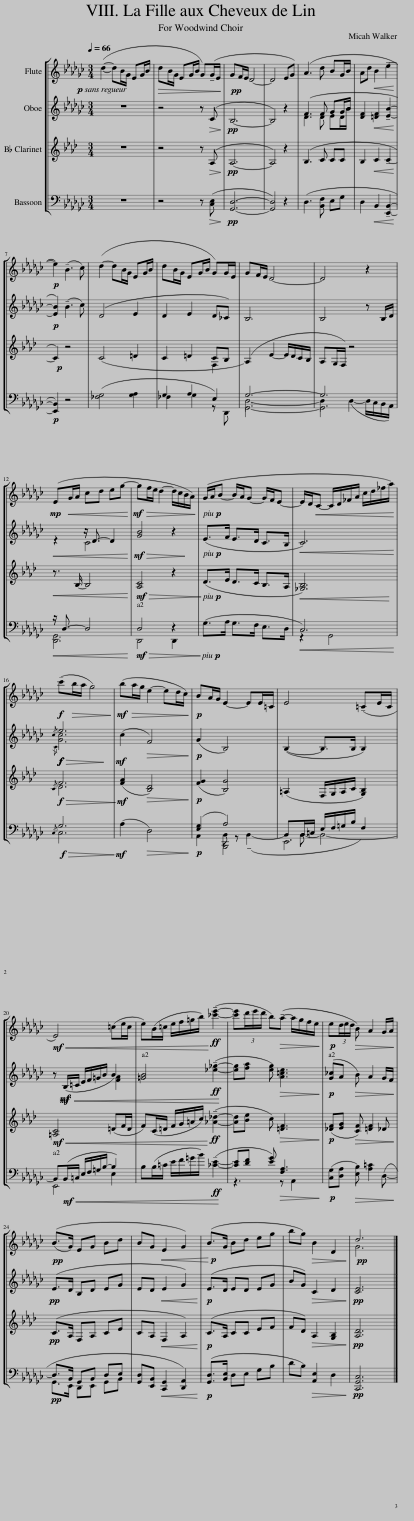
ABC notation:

X:1
%%score [ ( 1 2 ) ( 3 4 ) ( 5 6 ) ( 7 8 9 ) ]
L:1/8
Q:1/4=66
M:3/4
I:linebreak $
K:Gb
V:1 treble
V:2 treble
V:3 treble
V:4 treble
V:5 treble transpose=-2
V:6 treble transpose="-2 "
V:7 bass
V:8 bass
V:9 bass
V:1
!p! ((d2- d)B/G/ EG/B/ |!>(! dB/G/ EG/B/ G)(!tenuto!G/E/!>)! |!pp! GF/E/ D4- | D4 EG) | (A3 d BG/B/ | %5
 Ad!<(! B2 !tenuto!e2-!<)! |$!p! e2) (!tenuto!B3 c) | (d2- dB/G/ EG/B/ | dB/G/ EG/B/ G)G/E/ | GF/E/ D4- | %10
 D4 z2 |$!mp! (E!<(!G/A/ cd eg-!<)! |!mf! g!>(!f/e/ d2- d/c/B/A/)!>)! |!p! (G/A/B- B/A/G- G/F/E- | E/D/!<(!C- C/D/_F/A/ c/d/_f/a/)!<)! |$ %15
!f! (!tenuto!c'!>(!b/a/ g4)!>)! |!mf! (b!>(!a/g/ e2- ed/c/)!>)! |!p! BA/G/ E2- EE/=C/ | E4 (!tenuto!=CE/C/ |$!mf!!<(! E4) (=ce/c/!<)! | %20
 e)(B/=c/ e/f/=g/b/)!ff! (!tenuto![_c'e']2- | [c'e'](3d'/e'/d'/ b)!>(!(!tenuto!a- a/g/f/e/!>)! |!p! e(3d/e/d/!>(! B) A2 G/A/!>)! |$!pp! ((B>G) EG Bd | BG!<(! E2 G2)!<)! | %25
!p! (B>G Bd eg | bg)!>(! B2 D2!>)! |!pp! d6 |] %28
V:2
 x6 | x6 | x6 | x6 | x6 | %5
 x6 |$ x6 | x6 | x6 | x6 | %10
 x6 |$ x6 | x6 | x6 | x6 |$ %15
 x6 | x6 | x6 | x6 |$ x6 | %20
 x6 | x6 | x6 |$ x6 | x6 | %25
 x6 | x6 | G6 |] %28
V:3
 z6 | z4 z!>(! (C!>)! |!pp! B,6- | B,4) z2 | (F3 F GG/B/ | %5
 [DF]2!<(! [=DF]2 !tenuto![EB]2-!<)! |$!p! [EB]2) (!tenuto!B3 c) | (D4 E2 | D2 E2 D_C) | B,6 | %10
 B,4 z B,/D/ |$!<(! z2 z/ D3/2- D2!<)! |!mf!!>(! [GB]4 z2!>)! | (E>F E>D C>B, |!<(! C6)!<)! |$ %15
!f!!f!!>(!{/c} e6!>)! |!mf! (c2!>(! F4)!>)! |!p! (G2 B,4) | (B,2- B,>B, B,2) |$ z!mf!!mf! (B,/!<(!=C/ E/F/=G/B/ B2)!<)! | %20
 [=GB]4!ff! (!tenuto![_e_g]2- | [eg][fa] [eg])!>(! [A=ce]3!>)! |!p! ([G_c]A!>(! B) A2 G/F/!>)! |$!pp! (E>D B,D EG | ED!<(! E2 G2)!<)! | %25
!p! (E>D ED EG | BG)!>(! C2 D2!>)! |!pp! [CE]6 |] %28
V:4
 x6 | x6 | x6 | x6 | D3 D ED/B/ | %5
 x6 |$ x6 | x6 | x6 | x6 | %10
 x6 |$ x2 C4 | x6 | x6 | x6 |$ %15
{/C} [Gc]6 | x6 | x6 | x6 |$ x4 [FA]2 | %20
 x6 | x6 | x6 |$ x6 | x6 | %25
 x6 | x6 | x6 |] %28
V:5
[K:Ab] z6 | z4 z!>(! (A,!>)! |!pp! A,6- | A,4) z2 | (B,3 C CC | %5
 B,2!<(! C2 !tenuto!C2-!<)! |$!p! C2) z4 | (C4 =D2) | C2 =D2 CB, | (A,2 E2- E/D/C/B,/ | %10
 A,G,/F,/) z4 |$!<(! z3/2 B,/- B,4!<)! |!mf!!>(! [A,C]4 z2!>)! |!p!!p! (D>E D>C B,>A, |!<(! [_G,B,]6)!<)! |$ %15
!f!!>(!{/C} F6!>)! |!mf! ([FA]2!>(! [B,D]4)!>)! |!p! ([FG]2 [B,G]4) | (=A,2 F,/G,/A,/C/ [G,B,]2) |$!mf!!<(! [=A,C]4 (=DF/D/!<)! | %20
 F)(C/=D/ F/G/=A/c/)!ff! (!tenuto![_A_d]2- | [Ad][Be] c)!>(! [=DF]3!>)! |!p! ([_DF][EG]!>(! [CF]) [=DF]2 _D!>)! |$!pp! (C>A, F,A, CE | CA,!<(! F,2 A,2)!<)! | %25
!p! (C>A, CC EF | FD)!>(! A,2 [G,B,]2!>)! |!pp! [A,D]6 |] %28
V:6
[K:Ab] x6 | x6 | x6 | x6 | x6 | %5
 x6 |$ x6 | x6 | x4 F,2 | x6 | %10
 x6 |$ x6 | x6 | x6 | x6 |$ %15
 D6 | x6 | x6 | x6 |$ x6 | %20
 x6 | x6 | x6 |$ x6 | x6 | %25
 x6 | x6 | x6 |] %28
V:7
 z6 | z4 z!>(! ([C,E,]!>)! |!pp! [G,,D,]6- | [G,,D,]4) z2 | (D,3 [B,,F,] E,G, | %5
 D,2!<(! B,,2 !tenuto![E,,B,,]2-!<)! |$!p! [E,,B,,]2) z4 | ([_F,G,]4 [G,A,]2 | G,2 A,2 E,2) | G,6- | %10
 G,6 |$!<(! z/ D,3/2- D,4!<)! |!mf!!>(! D,4 z2!>)! |!p! (G,>A, G,>F, E,>D, |!<(! C,6)!<)! |$ %15
!f!!>(!{/C,} G,6!>)! |!mf! (A,2!>(! D,4)!>)! |!p! ([E,G,]2 A,4) | B,,B,,/=C,/ E,/F,/=G,/B,/ F,2 |$ B,,!mf!(B,,/!<(!=C,/ E,/F,/=G,/B,/- B,2)!<)! | %20
 B,(B,/=C/ E/F/=G/B/)!ff! (!tenuto![_CE]2- | [CE][DF] [EG])!>(! [F,A,]3!>)! |!p! ([C,G,][D,A,]!>(! [E,B,]) [A,=C]2 (D,-!>)! |$!pp! D,>B,, G,,B,, D,E, | [G,,D,][E,,B,,]!<(! [C,,G,,]2 [D,,A,,]2)!<)! | %25
!p! ([G,,D,]>[B,,E,] D,E, G,B, | DB,)!>(! [A,,E,]2 D,2!>)! |!pp! [C,,G,,C,]6 |] %28
V:8
 x6 | x6 | x6 | x6 | x6 | %5
 x6 |$ x6 | x6 | _F,2 G,2 z D,, | D,6- | %10
 D,2 (D,2- D,/C,/B,,/A,,/) |$ [D,,G,,]6 | D,,4 D,,2 | x6 | z2 G,,4 |$ %15
 C,6 | x6 | x2 B,, z !tenuto!B,,2- | x B,,- B,,4- |$ E,,4 E,2 | %20
 x6 | z3 z A,,2 | x6 |$ G,,>E,, D,,E,, G,,B,, | x6 | %25
 x6 | x6 | x6 |] %28
V:9
 x6 | x6 | x6 | x6 | x6 | %5
 x6 |$ x6 | x6 | x6 | G,,6- | %10
 G,,6 |$ x6 | x6 | x6 | x6 |$ %15
 x6 | x6 | A,,2 B,,,4 | E,,6 |$ x6 | %20
 x6 | x6 | x6 |$ x6 | x6 | %25
 x6 | x6 | x6 |] %28
